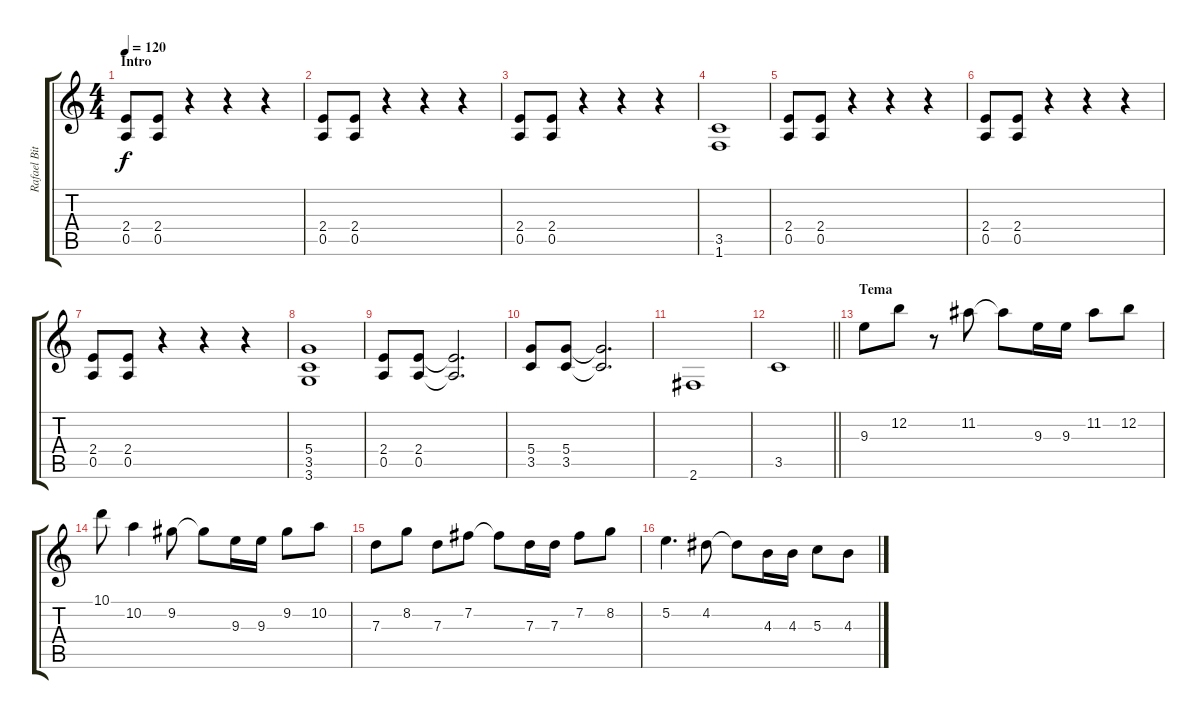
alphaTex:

\track ("Rafael Bittencourt" "Rafael Bit") {instrument distortionguitar}
\staff {score tabs}
\tuning (E4 B3 G3 D3 A2 E2) {hide}
\ts (4 4)
\section ("" "Intro")
\tempo 120
\clef g2
\ks c
(2.4 0.5).8{dy f instrument distortionguitar} (2.4 0.5).8 r.4 r.4 r.4 |
(2.4 0.5).8 (2.4 0.5).8 r.4 r.4 r.4 |
(2.4 0.5).8 (2.4 0.5).8 r.4 r.4 r.4 |
(3.5 1.6).1 |
(2.4 0.5).8 (2.4 0.5).8 r.4 r.4 r.4 |
(2.4 0.5).8 (2.4 0.5).8 r.4 r.4 r.4 |
(2.4 0.5).8 (2.4 0.5).8 r.4 r.4 r.4 |
(5.4 3.5 3.6).1 |
(2.4 0.5).8 (2.4 0.5).8 (2.4{t} 0.5{t}).2{d} |
(5.4 3.5).8 (5.4 3.5).8 (5.4{t} 3.5{t}).2{d} |
2.6.1 |
\barLineRight lightlight
3.5.1 |
\section ("" "Tema")
9.3.8 12.2.8 r.8 11.2.8 11.2{t}.8 9.3.16 9.3.16 11.2.8 12.2.8 |
10.1.8 10.2.4 9.2.8 9.2{t}.8 9.3.16 9.3.16 9.2.8 10.2.8 |
7.3.8 8.2.8 7.3.8 7.2.8 7.2{t}.8 7.3.16 7.3.16 7.2.8 8.2.8 |
5.2.4{d} 4.2.8 4.2{t}.8 4.3.16 4.3.16 5.3.8 4.3.8
